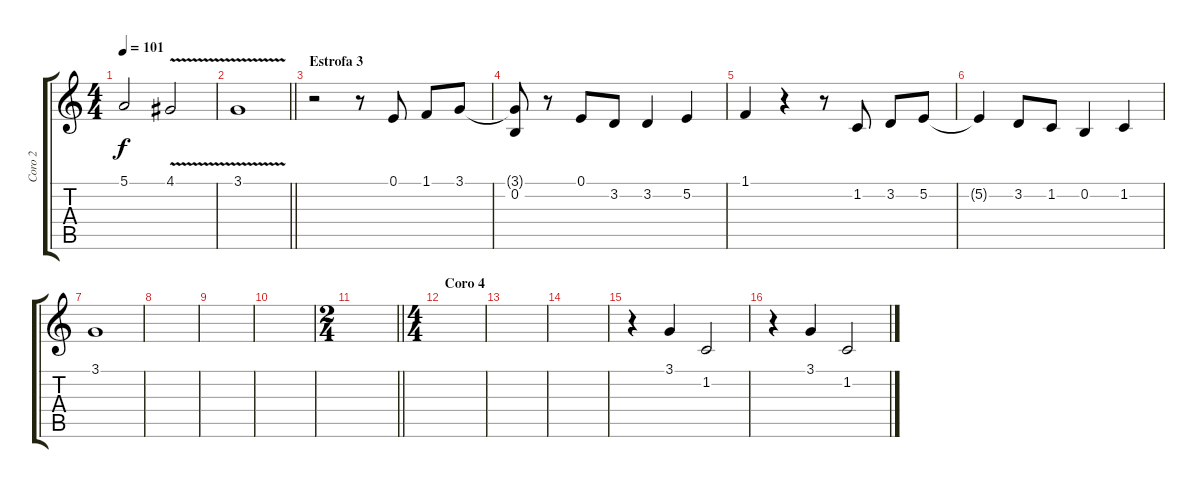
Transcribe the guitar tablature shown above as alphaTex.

\track ("Coro 2" "Coro 2") {instrument tenorsax}
\staff {score tabs}
\tuning (E4 B3 G3 D3 A2 E2) {hide}
\ts (4 4)
\tempo 101
\clef g2
\ks c
5.1{t}.2{dy f} 4.1{v}.2 |
\barLineRight lightlight
3.1{v}.1 |
\section ("" "Estrofa 3")
r.2 r.8 0.1.8 1.1.8 3.1.8 |
(3.1{t} 0.2).8 r.8 0.1.8 3.2.8 3.2.4 5.2.4 |
1.1.4 r.4 r.8 1.2.8 3.2.8 5.2.8 |
5.2{t}.4 3.2.8 1.2.8 0.2.4 1.2.4 |
3.1.1 |
|
|
|
\ts (2 4)
\barLineRight lightlight
|
\ts (4 4)
\section ("" "Coro 4")
|
|
|
r.4 3.1.4 1.2.2 |
r.4 3.1.4 1.2.2
